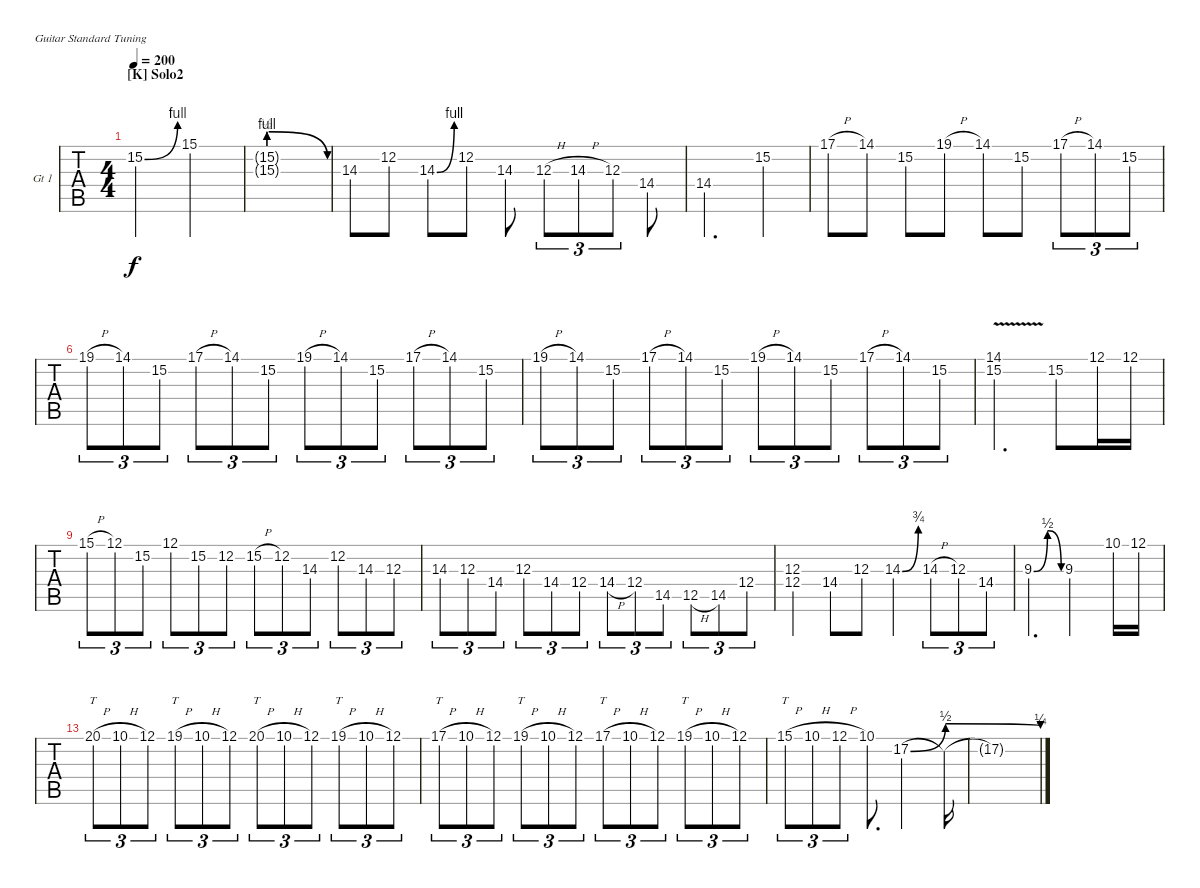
\bracketExtendMode nobrackets
\firstSystemTrackNameOrientation horizontal
\otherSystemsTrackNameOrientation horizontal
\defaultBarNumberDisplay FirstOfSystem
\track ("Guitar 1" "Gt 1") {instrument distortionguitar}
\staff {tabs}
\tuning (E4 B3 G3 D3 A2 E2)
\ts (4 4)
\section ("K" "Solo2")
\tempo 200
\clef g2
\ks c
15.2{be (bend 0 0 60 4)}.2{lyrics (0 "") lyrics (1 "") lyrics (2 "") lyrics (3 "") lyrics (4 "") dy f} 15.1.2{lyrics (0 "") lyrics (1 "") lyrics (2 "") lyrics (3 "") lyrics (4 "")} |
(15.2{be (prebendrelease 0 4 60 0) g} 15.3{be (prebendrelease 0 2 60 0) g}).1{lyrics (0 "") lyrics (1 "") lyrics (2 "") lyrics (3 "") lyrics (4 "")} |
14.3.8{lyrics (0 "") lyrics (1 "") lyrics (2 "") lyrics (3 "") lyrics (4 "")} 12.2.8{lyrics (0 "") lyrics (1 "") lyrics (2 "") lyrics (3 "") lyrics (4 "")} 14.3{be (bend 0 0 60 4)}.8{lyrics (0 "") lyrics (1 "") lyrics (2 "") lyrics (3 "") lyrics (4 "")} 12.2.8 14.3.8 12.3{h}.8{tu (3 2)} 14.3{h}.8{tu (3 2)} 12.3.8{tu (3 2)} 14.4.8 |
14.4.2{d lyrics (0 "") lyrics (1 "") lyrics (2 "") lyrics (3 "") lyrics (4 "")} 15.2.4{lyrics (0 "") lyrics (1 "") lyrics (2 "") lyrics (3 "") lyrics (4 "")} |
17.1{h}.8{lyrics (0 "") lyrics (1 "") lyrics (2 "") lyrics (3 "") lyrics (4 "")} 14.1.8{lyrics (0 "") lyrics (1 "") lyrics (2 "") lyrics (3 "") lyrics (4 "")} 15.2.8{lyrics (0 "") lyrics (1 "") lyrics (2 "") lyrics (3 "") lyrics (4 "")} 19.1{h}.8 14.1.8 15.2.8 17.1{h}.8{tu (3 2)} 14.1.8{tu (3 2)} 15.2.8{tu (3 2)} |
19.1{h}.8{tu (3 2) lyrics (0 "") lyrics (1 "") lyrics (2 "") lyrics (3 "") lyrics (4 "")} 14.1.8{tu (3 2) lyrics (0 "") lyrics (1 "") lyrics (2 "") lyrics (3 "") lyrics (4 "")} 15.2.8{tu (3 2) lyrics (0 "") lyrics (1 "") lyrics (2 "") lyrics (3 "") lyrics (4 "")} 17.1{h}.8{tu (3 2)} 14.1.8{tu (3 2)} 15.2.8{tu (3 2)} 19.1{h}.8{tu (3 2)} 14.1.8{tu (3 2)} 15.2.8{tu (3 2)} 17.1{h}.8{tu (3 2)} 14.1.8{tu (3 2)} 15.2.8{tu (3 2)} |
19.1{h}.8{tu (3 2) lyrics (0 "") lyrics (1 "") lyrics (2 "") lyrics (3 "") lyrics (4 "")} 14.1.8{tu (3 2) lyrics (0 "") lyrics (1 "") lyrics (2 "") lyrics (3 "") lyrics (4 "")} 15.2.8{tu (3 2) lyrics (0 "") lyrics (1 "") lyrics (2 "") lyrics (3 "") lyrics (4 "")} 17.1{h}.8{tu (3 2)} 14.1.8{tu (3 2)} 15.2.8{tu (3 2)} 19.1{h}.8{tu (3 2)} 14.1.8{tu (3 2)} 15.2.8{tu (3 2)} 17.1{h}.8{tu (3 2)} 14.1.8{tu (3 2)} 15.2.8{tu (3 2)} |
(14.1{v} 15.2{v}).2{d lyrics (0 "") lyrics (1 "") lyrics (2 "") lyrics (3 "") lyrics (4 "")} 15.2.8{lyrics (0 "") lyrics (1 "") lyrics (2 "") lyrics (3 "") lyrics (4 "")} 12.1.16{lyrics (0 "") lyrics (1 "") lyrics (2 "") lyrics (3 "") lyrics (4 "")} 12.1.16 |
15.1{h}.8{tu (3 2) lyrics (0 "") lyrics (1 "") lyrics (2 "") lyrics (3 "") lyrics (4 "")} 12.1.8{tu (3 2) lyrics (0 "") lyrics (1 "") lyrics (2 "") lyrics (3 "") lyrics (4 "")} 15.2.8{tu (3 2) lyrics (0 "") lyrics (1 "") lyrics (2 "") lyrics (3 "") lyrics (4 "")} 12.1.8{tu (3 2)} 15.2.8{tu (3 2)} 12.2.8{tu (3 2)} 15.2{h}.8{tu (3 2)} 12.2.8{tu (3 2)} 14.3.8{tu (3 2)} 12.2.8{tu (3 2)} 14.3.8{tu (3 2)} 12.3.8{tu (3 2)} |
14.3.8{tu (3 2) lyrics (0 "") lyrics (1 "") lyrics (2 "") lyrics (3 "") lyrics (4 "")} 12.3.8{tu (3 2) lyrics (0 "") lyrics (1 "") lyrics (2 "") lyrics (3 "") lyrics (4 "")} 14.4.8{tu (3 2) lyrics (0 "") lyrics (1 "") lyrics (2 "") lyrics (3 "") lyrics (4 "")} 12.3.8{tu (3 2)} 14.4.8{tu (3 2)} 12.4.8{tu (3 2)} 14.4{h}.8{tu (3 2)} 12.4.8{tu (3 2)} 14.5.8{tu (3 2)} 12.5{h}.8{tu (3 2)} 14.5.8{tu (3 2)} 12.4.8{tu (3 2)} |
(12.3 12.4).4{lyrics (0 "") lyrics (1 "") lyrics (2 "") lyrics (3 "") lyrics (4 "")} 14.4.8{lyrics (0 "") lyrics (1 "") lyrics (2 "") lyrics (3 "") lyrics (4 "")} 12.3.8{lyrics (0 "") lyrics (1 "") lyrics (2 "") lyrics (3 "") lyrics (4 "")} 14.3{be (bend 0 0 60 3)}.4 14.3{h}.8{tu (3 2)} 12.3.8{tu (3 2)} 14.4.8{tu (3 2)} |
9.3{be (bendrelease 0 0 30 2 30 2 60 0)}.4{d lyrics (0 "") lyrics (1 "") lyrics (2 "") lyrics (3 "") lyrics (4 "")} 9.3.2{lyrics (0 "") lyrics (1 "") lyrics (2 "") lyrics (3 "") lyrics (4 "")} 10.1.16{lyrics (0 "") lyrics (1 "") lyrics (2 "") lyrics (3 "") lyrics (4 "")} 12.1.16 |
20.1{h}.8{tt tu (3 2) lyrics (0 "") lyrics (1 "") lyrics (2 "") lyrics (3 "") lyrics (4 "")} 10.1{h}.8{tu (3 2) lyrics (0 "") lyrics (1 "") lyrics (2 "") lyrics (3 "") lyrics (4 "")} 12.1.8{tu (3 2) lyrics (0 "") lyrics (1 "") lyrics (2 "") lyrics (3 "") lyrics (4 "")} 19.1{h}.8{tt tu (3 2)} 10.1{h}.8{tu (3 2)} 12.1.8{tu (3 2)} 20.1{h}.8{tt tu (3 2)} 10.1{h}.8{tu (3 2)} 12.1.8{tu (3 2)} 19.1{h}.8{tt tu (3 2)} 10.1{h}.8{tu (3 2)} 12.1.8{tu (3 2)} |
17.1{h}.8{tt tu (3 2) lyrics (0 "") lyrics (1 "") lyrics (2 "") lyrics (3 "") lyrics (4 "")} 10.1{h}.8{tu (3 2) lyrics (0 "") lyrics (1 "") lyrics (2 "") lyrics (3 "") lyrics (4 "")} 12.1.8{tu (3 2) lyrics (0 "") lyrics (1 "") lyrics (2 "") lyrics (3 "") lyrics (4 "")} 19.1{h}.8{tt tu (3 2)} 10.1{h}.8{tu (3 2)} 12.1.8{tu (3 2)} 17.1{h}.8{tt tu (3 2)} 10.1{h}.8{tu (3 2)} 12.1.8{tu (3 2)} 19.1{h}.8{tt tu (3 2)} 10.1{h}.8{tu (3 2)} 12.1.8{tu (3 2)} |
15.1{h}.8{tt tu (3 2) lyrics (0 "") lyrics (1 "") lyrics (2 "") lyrics (3 "") lyrics (4 "")} 10.1{h}.8{tu (3 2) lyrics (0 "") lyrics (1 "") lyrics (2 "") lyrics (3 "") lyrics (4 "")} 12.1{h}.8{tu (3 2) lyrics (0 "") lyrics (1 "") lyrics (2 "") lyrics (3 "") lyrics (4 "")} 10.1.8{d} 17.2{be (bend 0 0 60 2)}.2 17.2{be (release 0 2 60 1) t}.16 |
17.2{t}.1{lyrics (0 "") lyrics (1 "") lyrics (2 "") lyrics (3 "") lyrics (4 "")}
